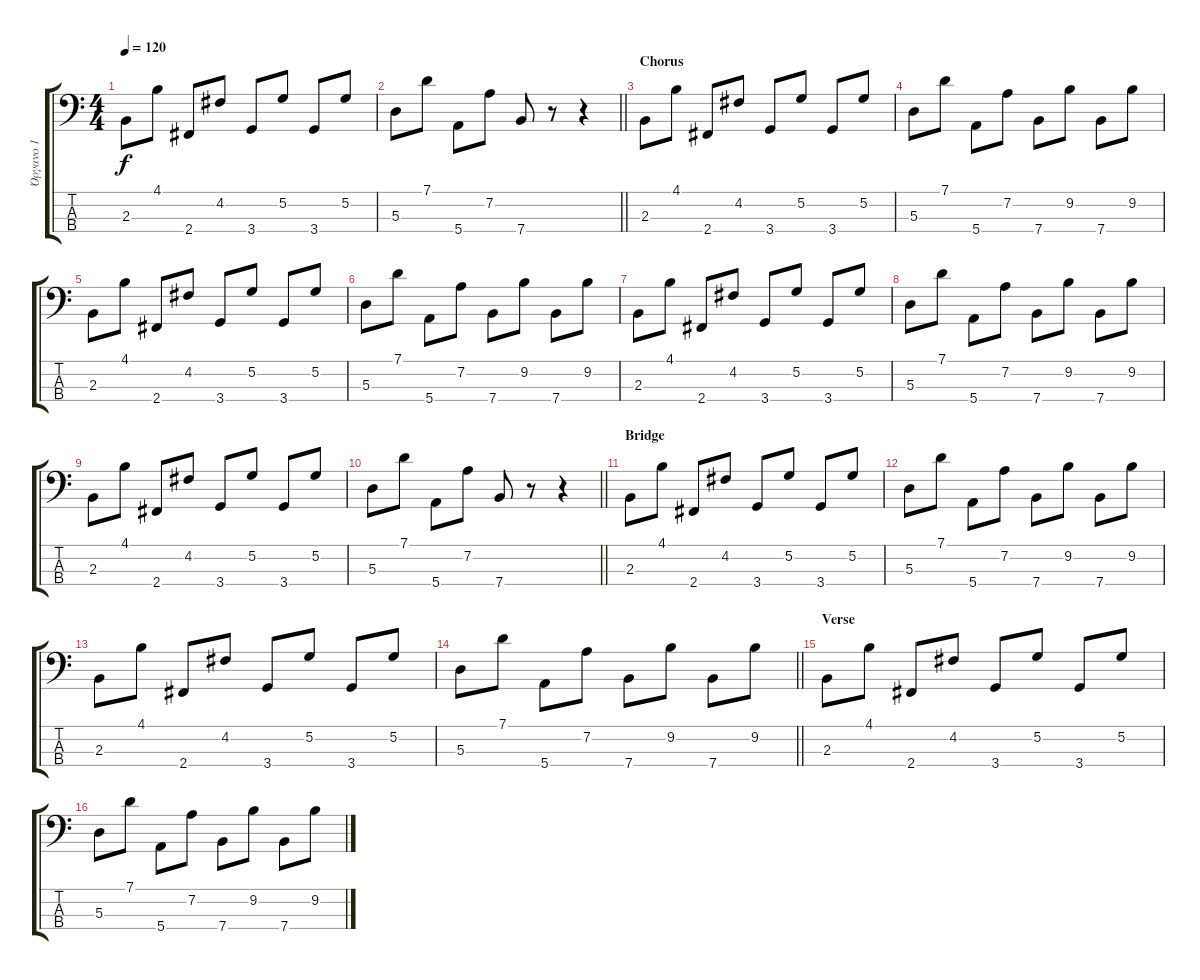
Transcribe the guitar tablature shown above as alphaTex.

\track ("Όργανο 1" "Όργανο 1") {instrument electricbasspick}
\staff {score tabs}
\tuning (G2 D2 A1 E1) {hide}
\ts (4 4)
\tempo 120
\clef f4
\ks c
2.3.8{dy f} 4.1.8 2.4.8 4.2.8 3.4.8 5.2.8 3.4.8 5.2.8 |
\barLineRight lightlight
5.3.8 7.1.8 5.4.8 7.2.8 7.4.8 r.8 r.4 |
\section ("" "Chorus")
2.3.8 4.1.8 2.4.8 4.2.8 3.4.8 5.2.8 3.4.8 5.2.8 |
5.3.8 7.1.8 5.4.8 7.2.8 7.4.8 9.2.8 7.4.8 9.2.8 |
2.3.8 4.1.8 2.4.8 4.2.8 3.4.8 5.2.8 3.4.8 5.2.8 |
5.3.8 7.1.8 5.4.8 7.2.8 7.4.8 9.2.8 7.4.8 9.2.8 |
2.3.8 4.1.8 2.4.8 4.2.8 3.4.8 5.2.8 3.4.8 5.2.8 |
5.3.8 7.1.8 5.4.8 7.2.8 7.4.8 9.2.8 7.4.8 9.2.8 |
2.3.8 4.1.8 2.4.8 4.2.8 3.4.8 5.2.8 3.4.8 5.2.8 |
\barLineRight lightlight
5.3.8 7.1.8 5.4.8 7.2.8 7.4.8 r.8 r.4 |
\section ("" "Bridge")
2.3.8 4.1.8 2.4.8 4.2.8 3.4.8 5.2.8 3.4.8 5.2.8 |
5.3.8 7.1.8 5.4.8 7.2.8 7.4.8 9.2.8 7.4.8 9.2.8 |
2.3.8 4.1.8 2.4.8 4.2.8 3.4.8 5.2.8 3.4.8 5.2.8 |
\barLineRight lightlight
5.3.8 7.1.8 5.4.8 7.2.8 7.4.8 9.2.8 7.4.8 9.2.8 |
\section ("" "Verse")
2.3.8 4.1.8 2.4.8 4.2.8 3.4.8 5.2.8 3.4.8 5.2.8 |
5.3.8 7.1.8 5.4.8 7.2.8 7.4.8 9.2.8 7.4.8 9.2.8
